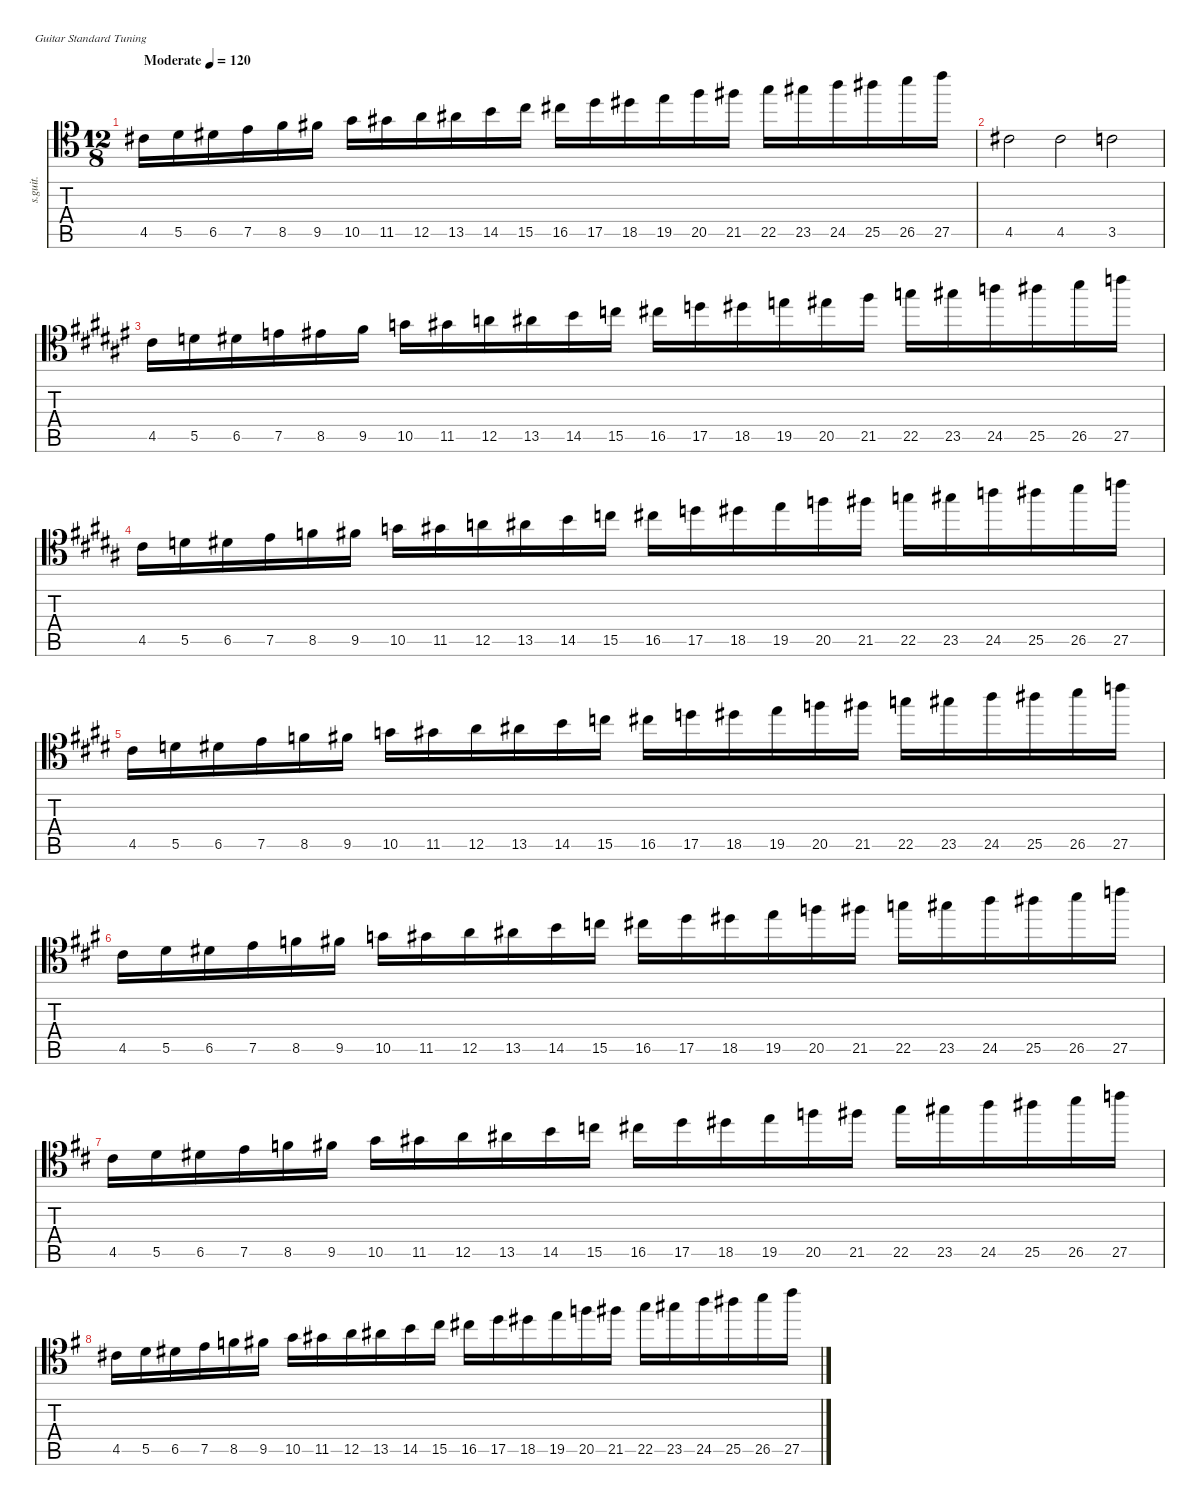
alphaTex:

\defaultSystemsLayout 4
\hideDynamics
\bracketExtendMode nobrackets
\otherSystemsTrackNameOrientation horizontal
\track ("Track 1" "s.guit.") {instrument acousticguitarsteel}
\staff {score tabs}
\tuning (E4 B3 G3 D3 A2 E2)
\ts (12 8)
\beaming (8 3 3 3 3)
\tempo (120 "Moderate")
\clef c4
\ks c
4.5{acc #}.16{dy mf instrument acousticguitarsteel beam Down} 5.5.16{beam Down} 6.5{acc #}.16{beam Down} 7.5.16{beam Down} 8.5.16{beam Down} 9.5{acc #}.16{beam Down} 10.5.16{beam Down} 11.5{acc #}.16{beam Down} 12.5.16{beam Down} 13.5{acc #}.16{beam Down} 14.5.16{beam Down} 15.5.16{beam Down} 16.5{acc #}.16{beam Down} 17.5.16{beam Down} 18.5{acc #}.16{beam Down} 19.5.16{beam Down} 20.5.16{beam Down} 21.5{acc #}.16{beam Down} 22.5.16{beam Down} 23.5{acc #}.16{beam Down} 24.5.16{beam Down} 25.5{acc #}.16{beam Down} 26.5.16{beam Down} 27.5.16{beam Down} |
4.5{acc #}.2{beam Down} 4.5{acc #}.2{beam Down} 3.5.2{beam Down} |
\ks f#
4.5{acc #}.16{beam Down} 5.5{acc forcenatural}.16{beam Down} 6.5{acc #}.16{beam Down} 7.5{acc forcenatural}.16{beam Down} 8.5{acc #}.16{beam Down} 9.5{acc #}.16{beam Down} 10.5{acc forcenatural}.16{beam Down} 11.5{acc #}.16{beam Down} 12.5{acc forcenatural}.16{beam Down} 13.5{acc #}.16{beam Down} 14.5{acc forcenatural}.16{beam Down} 15.5{acc forcenatural}.16{beam Down} 16.5{acc #}.16{beam Down} 17.5{acc forcenatural}.16{beam Down} 18.5{acc #}.16{beam Down} 19.5{acc forcenatural}.16{beam Down} 20.5{acc #}.16{beam Down} 21.5{acc #}.16{beam Down} 22.5{acc forcenatural}.16{beam Down} 23.5{acc #}.16{beam Down} 24.5{acc forcenatural}.16{beam Down} 25.5{acc #}.16{beam Down} 26.5{acc forcenatural}.16{beam Down} 27.5{acc forcenatural}.16{beam Down} |
\ks b
4.5{acc #}.16{beam Down} 5.5{acc forcenatural}.16{beam Down} 6.5{acc #}.16{beam Down} 7.5{acc forcenatural}.16{beam Down} 8.5{acc forcenatural}.16{beam Down} 9.5{acc #}.16{beam Down} 10.5{acc forcenatural}.16{beam Down} 11.5{acc #}.16{beam Down} 12.5{acc forcenatural}.16{beam Down} 13.5{acc #}.16{beam Down} 14.5{acc forcenatural}.16{beam Down} 15.5{acc forcenatural}.16{beam Down} 16.5{acc #}.16{beam Down} 17.5{acc forcenatural}.16{beam Down} 18.5{acc #}.16{beam Down} 19.5{acc forcenatural}.16{beam Down} 20.5{acc forcenatural}.16{beam Down} 21.5{acc #}.16{beam Down} 22.5{acc forcenatural}.16{beam Down} 23.5{acc #}.16{beam Down} 24.5{acc forcenatural}.16{beam Down} 25.5{acc #}.16{beam Down} 26.5{acc forcenatural}.16{beam Down} 27.5{acc forcenatural}.16{beam Down} |
\ks e
4.5{acc #}.16{beam Down} 5.5{acc forcenatural}.16{beam Down} 6.5{acc #}.16{beam Down} 7.5{acc forcenatural}.16{beam Down} 8.5{acc forcenatural}.16{beam Down} 9.5{acc #}.16{beam Down} 10.5{acc forcenatural}.16{beam Down} 11.5{acc #}.16{beam Down} 12.5{acc forcenatural}.16{beam Down} 13.5{acc #}.16{beam Down} 14.5{acc forcenatural}.16{beam Down} 15.5{acc forcenatural}.16{beam Down} 16.5{acc #}.16{beam Down} 17.5{acc forcenatural}.16{beam Down} 18.5{acc #}.16{beam Down} 19.5{acc forcenatural}.16{beam Down} 20.5{acc forcenatural}.16{beam Down} 21.5{acc #}.16{beam Down} 22.5{acc forcenatural}.16{beam Down} 23.5{acc #}.16{beam Down} 24.5{acc forcenatural}.16{beam Down} 25.5{acc #}.16{beam Down} 26.5{acc forcenatural}.16{beam Down} 27.5{acc forcenatural}.16{beam Down} |
\ks a
4.5{acc #}.16{beam Down} 5.5{acc forcenatural}.16{beam Down} 6.5{acc #}.16{beam Down} 7.5{acc forcenatural}.16{beam Down} 8.5{acc forcenatural}.16{beam Down} 9.5{acc #}.16{beam Down} 10.5{acc forcenatural}.16{beam Down} 11.5{acc #}.16{beam Down} 12.5{acc forcenatural}.16{beam Down} 13.5{acc #}.16{beam Down} 14.5{acc forcenatural}.16{beam Down} 15.5{acc forcenatural}.16{beam Down} 16.5{acc #}.16{beam Down} 17.5{acc forcenatural}.16{beam Down} 18.5{acc #}.16{beam Down} 19.5{acc forcenatural}.16{beam Down} 20.5{acc forcenatural}.16{beam Down} 21.5{acc #}.16{beam Down} 22.5{acc forcenatural}.16{beam Down} 23.5{acc #}.16{beam Down} 24.5{acc forcenatural}.16{beam Down} 25.5{acc #}.16{beam Down} 26.5{acc forcenatural}.16{beam Down} 27.5{acc forcenatural}.16{beam Down} |
\ks d
4.5{acc #}.16{beam Down} 5.5{acc forcenatural}.16{beam Down} 6.5{acc #}.16{beam Down} 7.5{acc forcenatural}.16{beam Down} 8.5{acc forcenatural}.16{beam Down} 9.5{acc #}.16{beam Down} 10.5{acc forcenatural}.16{beam Down} 11.5{acc #}.16{beam Down} 12.5{acc forcenatural}.16{beam Down} 13.5{acc #}.16{beam Down} 14.5{acc forcenatural}.16{beam Down} 15.5{acc forcenatural}.16{beam Down} 16.5{acc #}.16{beam Down} 17.5{acc forcenatural}.16{beam Down} 18.5{acc #}.16{beam Down} 19.5{acc forcenatural}.16{beam Down} 20.5{acc forcenatural}.16{beam Down} 21.5{acc #}.16{beam Down} 22.5{acc forcenatural}.16{beam Down} 23.5{acc #}.16{beam Down} 24.5{acc forcenatural}.16{beam Down} 25.5{acc #}.16{beam Down} 26.5{acc forcenatural}.16{beam Down} 27.5{acc forcenatural}.16{beam Down} |
\ks g
4.5{acc #}.16{beam Down} 5.5{acc forcenatural}.16{beam Down} 6.5{acc #}.16{beam Down} 7.5{acc forcenatural}.16{beam Down} 8.5{acc forcenatural}.16{beam Down} 9.5{acc #}.16{beam Down} 10.5{acc forcenatural}.16{beam Down} 11.5{acc #}.16{beam Down} 12.5{acc forcenatural}.16{beam Down} 13.5{acc #}.16{beam Down} 14.5{acc forcenatural}.16{beam Down} 15.5{acc forcenatural}.16{beam Down} 16.5{acc #}.16{beam Down} 17.5{acc forcenatural}.16{beam Down} 18.5{acc #}.16{beam Down} 19.5{acc forcenatural}.16{beam Down} 20.5{acc forcenatural}.16{beam Down} 21.5{acc #}.16{beam Down} 22.5{acc forcenatural}.16{beam Down} 23.5{acc #}.16{beam Down} 24.5{acc forcenatural}.16{beam Down} 25.5{acc #}.16{beam Down} 26.5{acc forcenatural}.16{beam Down} 27.5{acc forcenatural}.16{beam Down}
